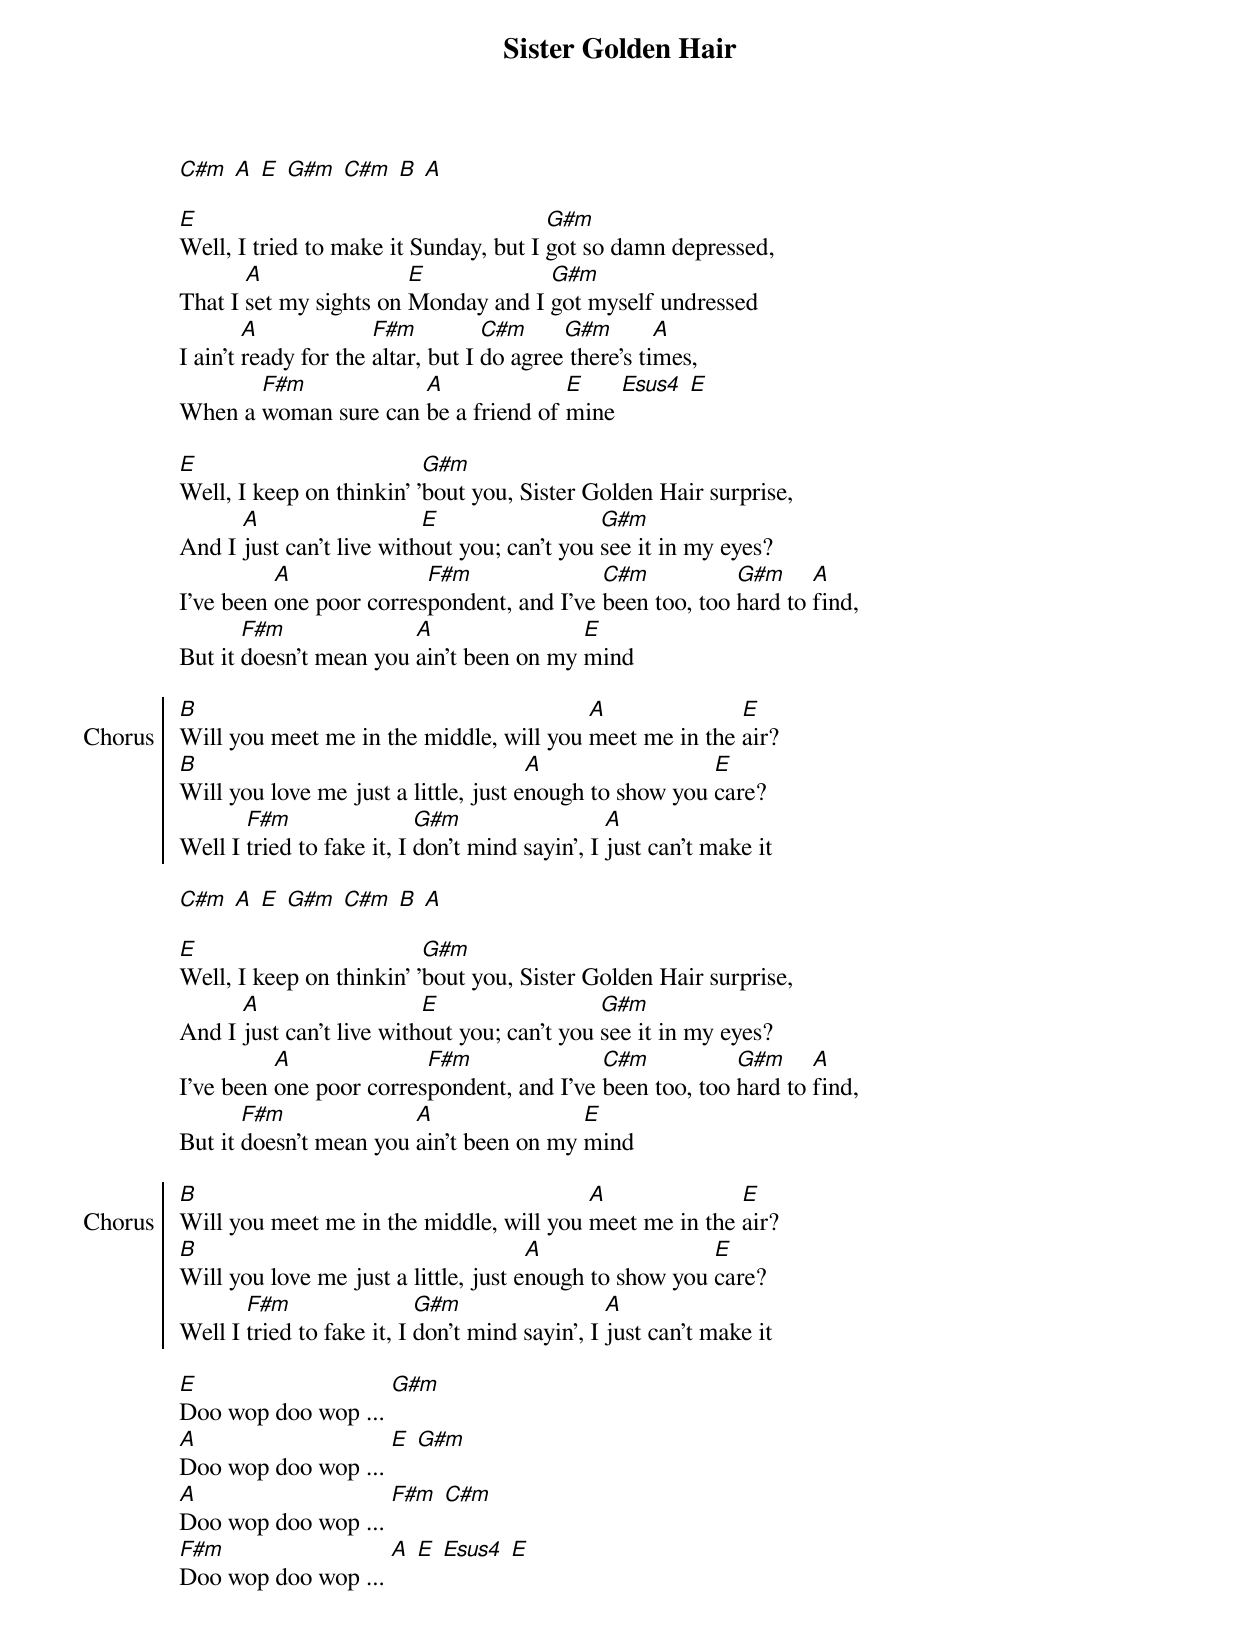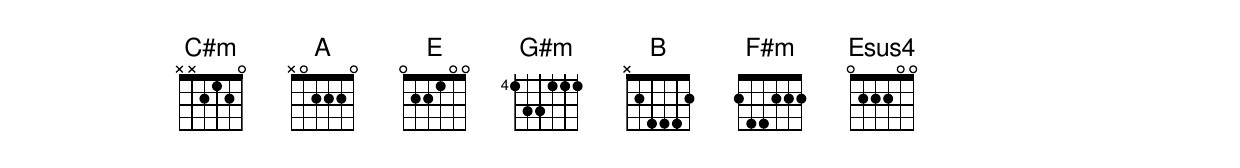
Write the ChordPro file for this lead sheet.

{title: Sister Golden Hair}
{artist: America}

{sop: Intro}
[C#m] [A] [E] [G#m] [C#m] [B] [A]
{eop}

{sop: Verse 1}
[E]Well, I tried to make it Sunday, but I [G#m]got so damn depressed,
That I [A]set my sights on [E]Monday and I [G#m]got myself undressed
I ain't [A]ready for the [F#m]altar, but I [C#m]do agree[G#m] there's ti[A]mes,
When a [F#m]woman sure can [A]be a friend of [E]mine [Esus4] [E]
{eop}

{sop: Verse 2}
[E]Well, I keep on thinkin' '[G#m]bout you, Sister Golden Hair surprise,
And I [A]just can't live with[E]out you; can't you [G#m]see it in my eyes?
I’ve been [A]one poor corres[F#m]pondent, and I’ve [C#m]been too, too [G#m]hard to [A]find,
But it [F#m]doesn’t mean you [A]ain’t been on my [E]mind
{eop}

{soc: Chorus}
[B]Will you meet me in the middle, will you [A]meet me in the [E]air?
[B]Will you love me just a little, just e[A]nough to show you [E]care?
Well I [F#m]tried to fake it, I [G#m]don’t mind sayin’, I [A]just can’t make it
{eoc}

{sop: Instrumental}
[C#m] [A] [E] [G#m] [C#m] [B] [A]
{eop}

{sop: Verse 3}
[E]Well, I keep on thinkin' '[G#m]bout you, Sister Golden Hair surprise,
And I [A]just can't live with[E]out you; can't you [G#m]see it in my eyes?
I’ve been [A]one poor corres[F#m]pondent, and I’ve [C#m]been too, too [G#m]hard to [A]find,
But it [F#m]doesn’t mean you [A]ain’t been on my [E]mind
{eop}

{soc: Chorus}
[B]Will you meet me in the middle, will you [A]meet me in the [E]air?
[B]Will you love me just a little, just e[A]nough to show you [E]care?
Well I [F#m]tried to fake it, I [G#m]don’t mind sayin’, I [A]just can’t make it
{eoc}

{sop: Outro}
[E]Doo wop doo wop ... [G#m]
[A]Doo wop doo wop ... [E] [G#m]
[A]Doo wop doo wop ... [F#m] [C#m]
[F#m]Doo wop doo wop ... [A] [E] [Esus4] [E]
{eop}
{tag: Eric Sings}
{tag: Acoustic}
